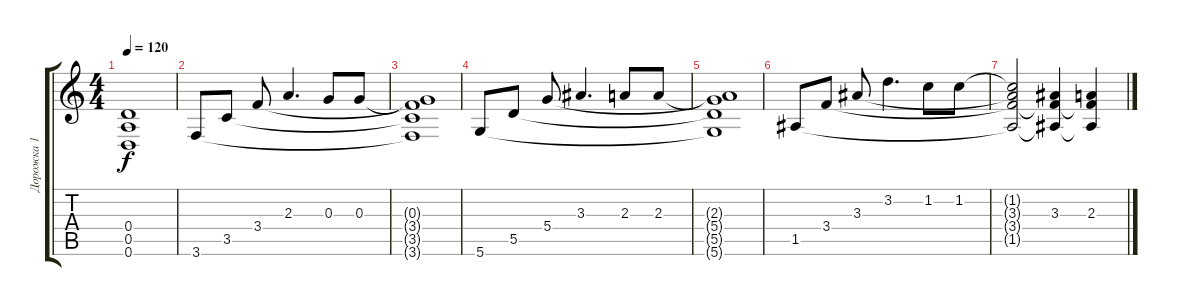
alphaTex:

\track ("Дорожка 1" "Дорожка 1") {instrument acousticguitarsteel}
\staff {score tabs}
\tuning (E4 B3 G3 D3 A2 D2) {hide}
\ts (4 4)
\tempo 120
\clef g2
\ks c
(0.4{t} 0.5{t} 0.6{t}).1{dy f} |
3.6.8 3.5.8 3.4.8 2.3.4{d} 0.3.8 0.3.8 |
(0.3{t} 3.4{t} 3.5{t} 3.6{t}).1 |
5.6.8 5.5.8 5.4.8 3.3.4{d} 2.3.8 2.3.8 |
(2.3{t} 5.4{t} 5.5{t} 5.6{t}).1 |
1.5.8 3.4.8 3.3.8 3.2.4{d} 1.2.8 1.2.8 |
(1.2{t} 3.3{t} 3.4{t} 1.5{t}).2 (3.3 3.4{t} 1.5{t}).4 (2.3 3.4{t} 1.5{t}).4
